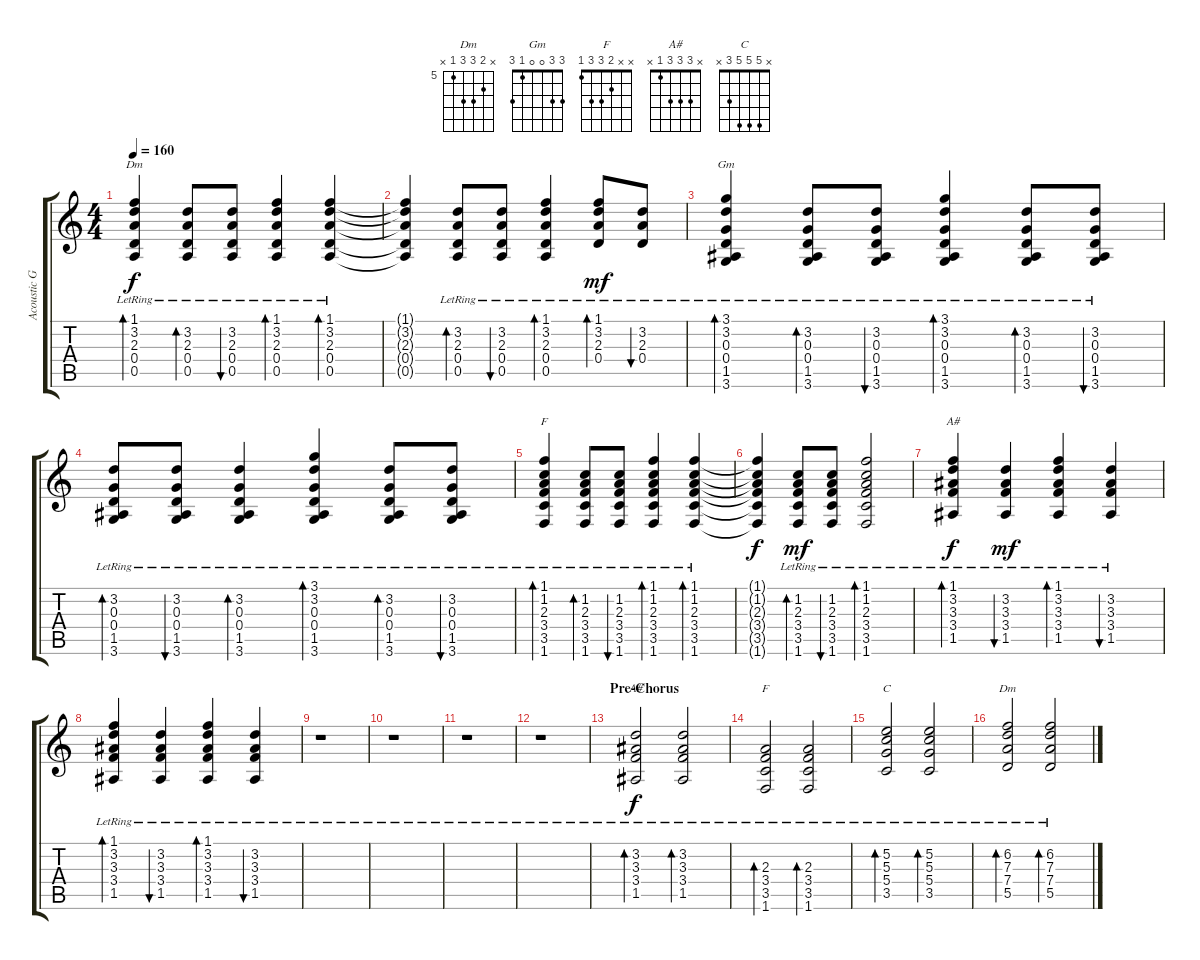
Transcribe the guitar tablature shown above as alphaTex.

\track ("Acoustic Guitar" "Acoustic G") {instrument acousticguitarsteel}
\staff {score tabs}
\tuning (E4 B3 G3 D3 A2 E2) {hide}
\chord ("Dm" 1 3 2 0 0 x)
\chord ("Gm" 3 3 0 0 1 3)
\chord ("F" 1 1 2 3 3 1)
\chord ("A#" 1 3 3 3 1 x)
\chord ("A#" x 3 3 3 1 x)
\chord ("F" x x 2 3 3 1)
\chord ("C" x 5 5 5 3 x)
\chord ("Dm" x 6 7 7 5 x) {firstfret 5}
\ts (4 4)
\tempo 160
\clef g2
\ks c
(1.1{lr} 3.2{lr} 2.3{lr} 0.4{lr} 0.5{lr}).4{bd 60 ch "Dm" dy f} (3.2{lr} 2.3{lr} 0.4{lr} 0.5{lr}).8{bd 60} (3.2{lr} 2.3{lr} 0.4{lr} 0.5{lr}).8{bu 60} (1.1{lr} 3.2{lr} 2.3{lr} 0.4{lr} 0.5{lr}).4{bd 60} (1.1{lr} 3.2{lr} 2.3{lr} 0.4{lr} 0.5{lr}).4{bd 60} |
(1.1{t} 3.2{t} 2.3{t} 0.4{t} 0.5{t}).4 (3.2{lr} 2.3{lr} 0.4{lr} 0.5{lr}).8{bd 60} (3.2{lr} 2.3{lr} 0.4{lr} 0.5{lr}).8{bu 60} (1.1{lr} 3.2{lr} 2.3{lr} 0.4{lr} 0.5{lr}).4{bd 60} (1.1{lr} 3.2{lr} 2.3{lr} 0.4{lr}).8{bd 60 dy mf} (3.2{lr} 2.3{lr} 0.4{lr}).8{bu 60} |
(3.1{lr} 3.2{lr} 0.3{lr} 0.4{lr} 1.5{lr} 3.6{lr}).4{bd 60 ch "Gm"} (3.2{lr} 0.3{lr} 0.4{lr} 1.5{lr} 3.6{lr}).8{bd 60} (3.2{lr} 0.3{lr} 0.4{lr} 1.5{lr} 3.6{lr}).8{bu 60} (3.1{lr} 3.2{lr} 0.3{lr} 0.4{lr} 1.5{lr} 3.6{lr}).4{bd 60} (3.2{lr} 0.3{lr} 0.4{lr} 1.5{lr} 3.6{lr}).8{bd 60} (3.2{lr} 0.3{lr} 0.4{lr} 1.5{lr} 3.6{lr}).8{bu 60} |
(3.2{lr} 0.3{lr} 0.4{lr} 1.5{lr} 3.6{lr}).8{bd 60} (3.2{lr} 0.3{lr} 0.4{lr} 1.5{lr} 3.6{lr}).8{bu 60} (3.2{lr} 0.3{lr} 0.4{lr} 1.5{lr} 3.6{lr}).4{bd 60} (3.1{lr} 3.2{lr} 0.3{lr} 0.4{lr} 1.5{lr} 3.6{lr}).4{bd 60} (3.2{lr} 0.3{lr} 0.4{lr} 1.5{lr} 3.6{lr}).8{bd 60} (3.2{lr} 0.3{lr} 0.4{lr} 1.5{lr} 3.6{lr}).8{bu 60} |
(1.1{lr} 1.2{lr} 2.3{lr} 3.4{lr} 3.5{lr} 1.6{lr}).4{bd 60 ch "F"} (1.2{lr} 2.3{lr} 3.4{lr} 3.5{lr} 1.6{lr}).8{bd 60} (1.2{lr} 2.3{lr} 3.4{lr} 3.5{lr} 1.6{lr}).8{bu 60} (1.1{lr} 1.2{lr} 2.3{lr} 3.4{lr} 3.5{lr} 1.6{lr}).4{bd 60} (1.1{lr} 1.2{lr} 2.3{lr} 3.4{lr} 3.5{lr} 1.6{lr}).4{bd 60} |
(1.1{t} 1.2{t} 2.3{t} 3.4{t} 3.5{t} 1.6{t}).4{dy f} (1.2{lr} 2.3{lr} 3.4{lr} 3.5{lr} 1.6{lr}).8{bd 60 dy mf} (1.2{lr} 2.3{lr} 3.4{lr} 3.5{lr} 1.6{lr}).8{bu 60} (1.1{lr} 1.2{lr} 2.3{lr} 3.4{lr} 3.5{lr} 1.6{lr}).2{bd 60} |
(1.1{lr} 3.2{lr} 3.3{lr} 3.4{lr} 1.5{lr}).4{bd 60 ch "A#" dy f} (3.2{lr} 3.3{lr} 3.4{lr} 1.5{lr}).4{bu 60 dy mf} (1.1{lr} 3.2{lr} 3.3{lr} 3.4{lr} 1.5{lr}).4{bd 60} (3.2{lr} 3.3{lr} 3.4{lr} 1.5{lr}).4{bu 60} |
(1.1{lr} 3.2{lr} 3.3{lr} 3.4{lr} 1.5{lr}).4{bd 60} (3.2{lr} 3.3{lr} 3.4{lr} 1.5{lr}).4{bu 60} (1.1{lr} 3.2{lr} 3.3{lr} 3.4{lr} 1.5{lr}).4{bd 60} (3.2{lr} 3.3{lr} 3.4{lr} 1.5{lr}).4{bu 60} |
r.1 |
r.1 |
r.1 |
r.1 |
\section ("" "Pre-Chorus")
(3.2{lr} 3.3{lr} 3.4{lr} 1.5{lr}).2{bd 60 ch "A#" dy f} (3.2{lr} 3.3{lr} 3.4{lr} 1.5{lr}).2{bd 60} |
(2.3{lr} 3.4{lr} 3.5{lr} 1.6{lr}).2{bd 60 ch "F"} (2.3{lr} 3.4{lr} 3.5{lr} 1.6{lr}).2{bd 60} |
(5.2{lr} 5.3{lr} 5.4{lr} 3.5{lr}).2{bd 60 ch "C"} (5.2{lr} 5.3{lr} 5.4{lr} 3.5{lr}).2{bd 60} |
(6.2{lr} 7.3{lr} 7.4{lr} 5.5{lr}).2{bd 60 ch "Dm"} (6.2{lr} 7.3{lr} 7.4{lr} 5.5{lr}).2{bd 60}
